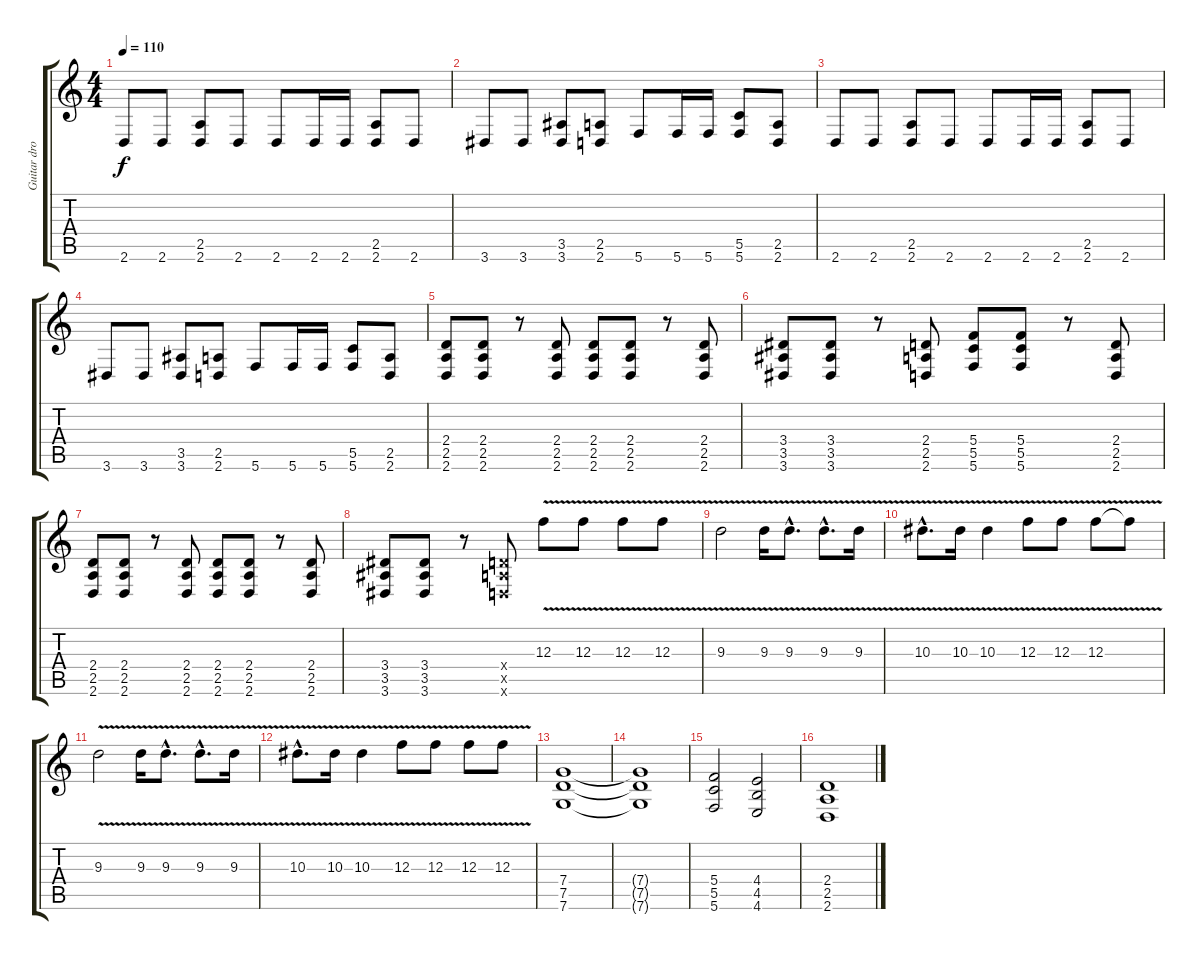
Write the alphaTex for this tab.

\track ("Guitar drop D" "Guitar dro") {instrument distortionguitar}
\staff {score tabs}
\tuning (D4 A3 F3 C3 G2 C2) {hide}
\ts (4 4)
\tempo 110
\clef g2
\ks c
2.6.8{dy f} 2.6.8 (2.5 2.6).8 2.6.8 2.6.8 2.6.16 2.6.16 (2.5 2.6).8 2.6.8 |
3.6.8 3.6.8 (3.5 3.6).8 (2.5 2.6).8 5.6.8 5.6.16 5.6.16 (5.5 5.6).8 (2.5 2.6).8 |
2.6.8 2.6.8 (2.5 2.6).8 2.6.8 2.6.8 2.6.16 2.6.16 (2.5 2.6).8 2.6.8 |
3.6.8 3.6.8 (3.5 3.6).8 (2.5 2.6).8 5.6.8 5.6.16 5.6.16 (5.5 5.6).8 (2.5 2.6).8 |
(2.4 2.5 2.6).8 (2.4 2.5 2.6).8 r.8 (2.4 2.5 2.6).8 (2.4 2.5 2.6).8 (2.4 2.5 2.6).8 r.8 (2.4 2.5 2.6).8 |
(3.4 3.5 3.6).8 (3.4 3.5 3.6).8 r.8 (2.4 2.5 2.6).8 (5.4 5.5 5.6).8 (5.4 5.5 5.6).8 r.8 (2.4 2.5 2.6).8 |
(2.4 2.5 2.6).8 (2.4 2.5 2.6).8 r.8 (2.4 2.5 2.6).8 (2.4 2.5 2.6).8 (2.4 2.5 2.6).8 r.8 (2.4 2.5 2.6).8 |
(3.4 3.5 3.6).8 (3.4 3.5 3.6).8 r.8 (2.4{x} 2.5{x} 2.6{x}).8 12.3{v}.8 12.3{v}.8 12.3{v}.8 12.3{v}.8 |
9.3{v}.2 9.3{v}.16 9.3{v hac}.8{d} 9.3{v hac}.8{d} 9.3{v}.16 |
10.3{v hac}.8{d} 10.3{v}.16 10.3{v}.4 12.3{v}.8 12.3{v}.8 12.3{v}.8 12.3{v t}.8 |
9.3{v}.2 9.3{v}.16 9.3{v hac}.8{d} 9.3{v hac}.8{d} 9.3{v}.16 |
10.3{v hac}.8{d} 10.3{v}.16 10.3{v}.4 12.3{v}.8 12.3{v}.8 12.3{v}.8 12.3{v}.8 |
(7.4 7.5 7.6).1 |
(7.4{t} 7.5{t} 7.6{t}).1 |
(5.4 5.5 5.6).2 (4.4 4.5 4.6).2 |
(2.4 2.5 2.6).1
